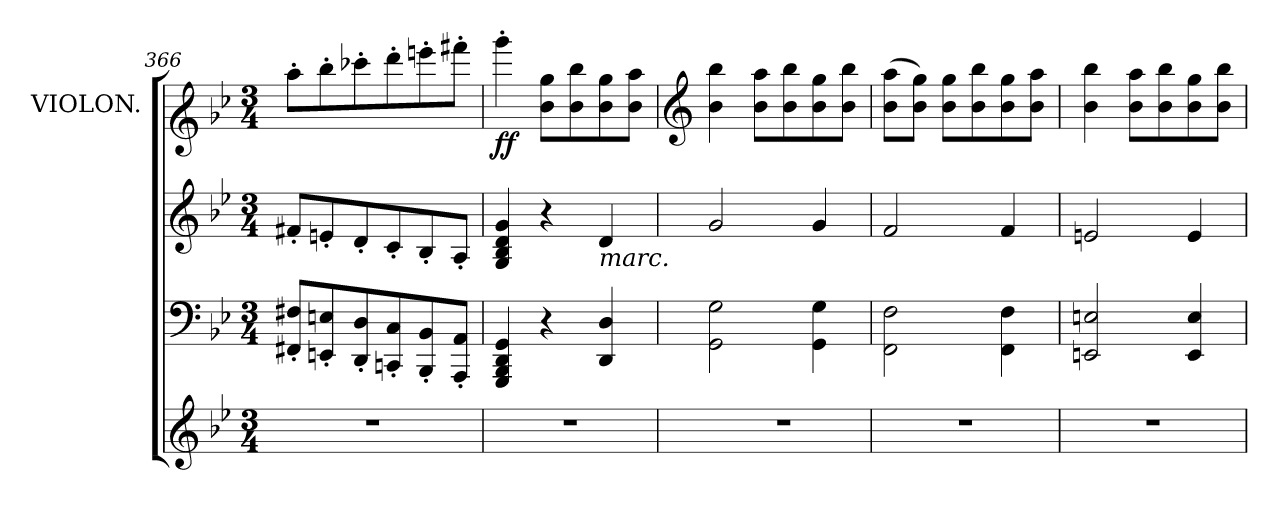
**kern	**kern	**kern	**kern	**dynam
*part3	*part2	*part2	*part1	*part1
*staff4	*staff3	*staff2	*staff1	*staff1
*	*	*	*I"VIOLON.	*
*clefG2	*clefF4	*clefG2	*clefG1	*
*k[b-e-]	*k[b-e-]	*k[b-e-]	*k[b-e-]	*
*B-:	*B-:	*B-:	*B-:	*
*M3/4	*M3/4	*M3/4	*M3/4	*
=366	=366	=366	=366	=366
!LO:N:vis=1	!	!	!	!
2.r	8FF#X/'< 8F#X/'<L	8f#X'</L	8ccc'>\L	.
.	8EEn/'< 8En/'<	8en'</	8ddd'>\	.
.	8DD/'< 8D/'<	8d'</	8eee-X'>\	.
.	8CCn/'< 8C/'<	8c'</	8fff'>\	.
.	8BBB-/'< 8BB-/'<	8B-'</	8gggn'>\	.
.	8AAA/'< 8AA/'<J	8A'</J	8aaa#X'>\J	.
=367	=367	=367	=367	=367
!LO:N:vis=1	!	!	!	!LO:DY:b
2.r	4GGG/ 4BBB-/ 4DD/ 4GG/	4G/ 4B-/ 4d/ 4g/	4bbb-'>\	ff
.	4r	4r	8dd\ 8bb-\L	.
.	.	.	8dd\ 8ddd\	.
!	!	!LO:TX:b:i:t=marc.	!	!
.	4DD/ 4D/	4d/	8dd\ 8bb-\	.
.	.	.	8dd\ 8ccc\J	.
!!LO:LB:g=z
=368	=368	=368	=368	=368
*	*	*	*clefG2	*
!LO:N:vis=1	!	!	!	!
2.r	2GG\ 2G\	2g/	4b-\ 4bb-\	.
.	.	.	8b-\ 8aa\L	.
.	.	.	8b-\ 8bb-\	.
.	4GG\ 4G\	4g/	8b-\ 8gg\	.
.	.	.	8b-\ 8bb-\J	.
=369	=369	=369	=369	=369
!LO:N:vis=1	!	!	!	!
2.r	2FF\ 2F\	2f/	(>8b-\ 8aa\L	.
.	.	.	8b-\ 8gg\J)	.
.	.	.	8b-\ 8gg\L	.
.	.	.	8b-\ 8bb-\	.
.	4FF\ 4F\	4f/	8b-\ 8gg\	.
.	.	.	8b-\ 8aa\J	.
=370	=370	=370	=370	=370
!LO:N:vis=1	!	!	!	!
2.r	2EEn/ 2En/	2en/	4b-\ 4bb-\	.
.	.	.	8b-\ 8aa\L	.
.	.	.	8b-\ 8bb-\	.
.	4EE/ 4E/	4e/	8b-\ 8gg\	.
.	.	.	8b-\ 8bb-\J	.
=	=	=	=	=
*-	*-	*-	*-	*-
